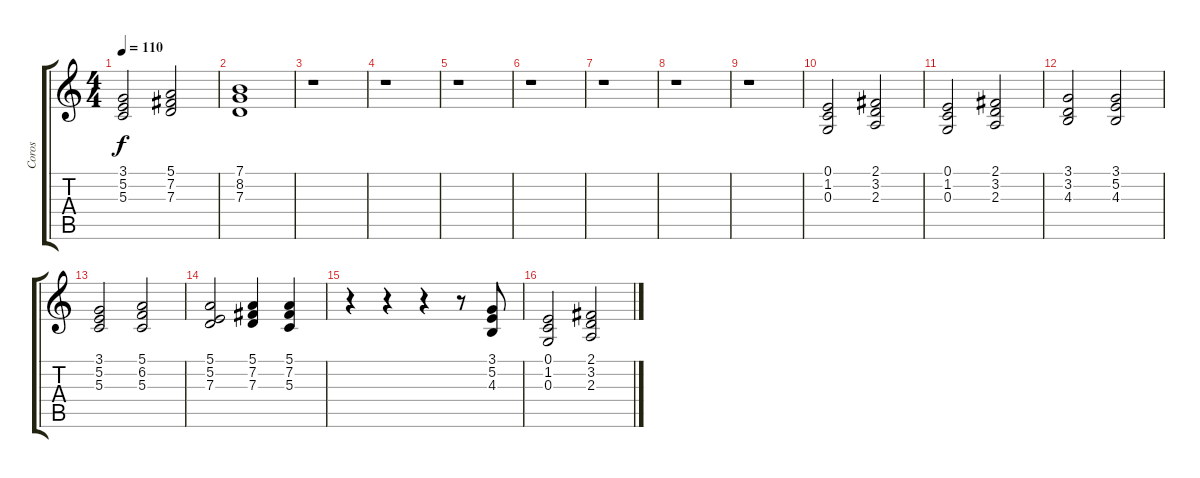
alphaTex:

\track ("Coros" "Coros") {instrument choiraahs}
\staff {score tabs}
\tuning (E4 B3 G3 D3 A2 E2) {hide}
\ts (4 4)
\tempo 110
\clef g2
\ks c
(3.1 5.2 5.3).2{dy f} (5.1 7.2 7.3).2 |
(7.1 8.2 7.3).1 |
r.1 |
r.1 |
r.1 |
r.1 |
r.1 |
r.1 |
r.1 |
(0.1 1.2 0.3).2 (2.1 3.2 2.3).2 |
(0.1 1.2 0.3).2 (2.1 3.2 2.3).2 |
(3.1 3.2 4.3).2 (3.1 5.2 4.3).2 |
(3.1 5.2 5.3).2 (5.1 6.2 5.3).2 |
(5.1 5.2 7.3).2 (5.1 7.2 7.3).4 (5.1 7.2 5.3).4 |
r.4 r.4 r.4 r.8 (3.1 5.2 4.3).8 |
(0.1 1.2 0.3).2 (2.1 3.2 2.3).2
